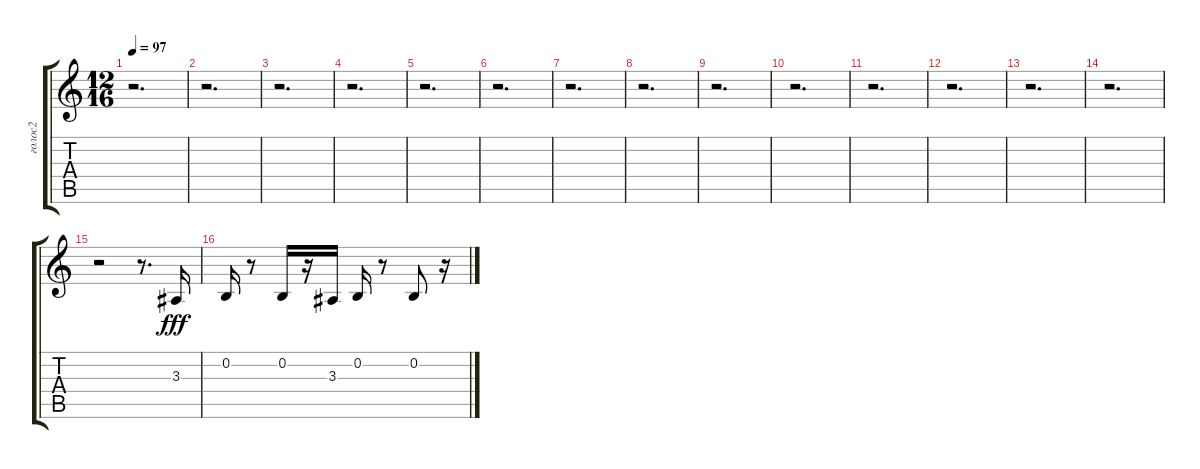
\track ("голос2" "голос2") {instrument tremolostrings}
\staff {score tabs}
\tuning (E4 B3 G3 D3 A2 E2) {hide}
\ts (12 16)
\tempo 97
\clef g2
\ks c
r.2{d dy fff} |
r.2{d} |
r.2{d} |
r.2{d} |
r.2{d} |
r.2{d} |
r.2{d} |
r.2{d} |
r.2{d} |
r.2{d} |
r.2{d} |
r.2{d} |
r.2{d} |
r.2{d} |
r.2 r.8{d} 3.3.16 |
0.2.16 r.8 0.2.16 r.16 3.3.16 0.2.16 r.8 0.2.8 r.16
